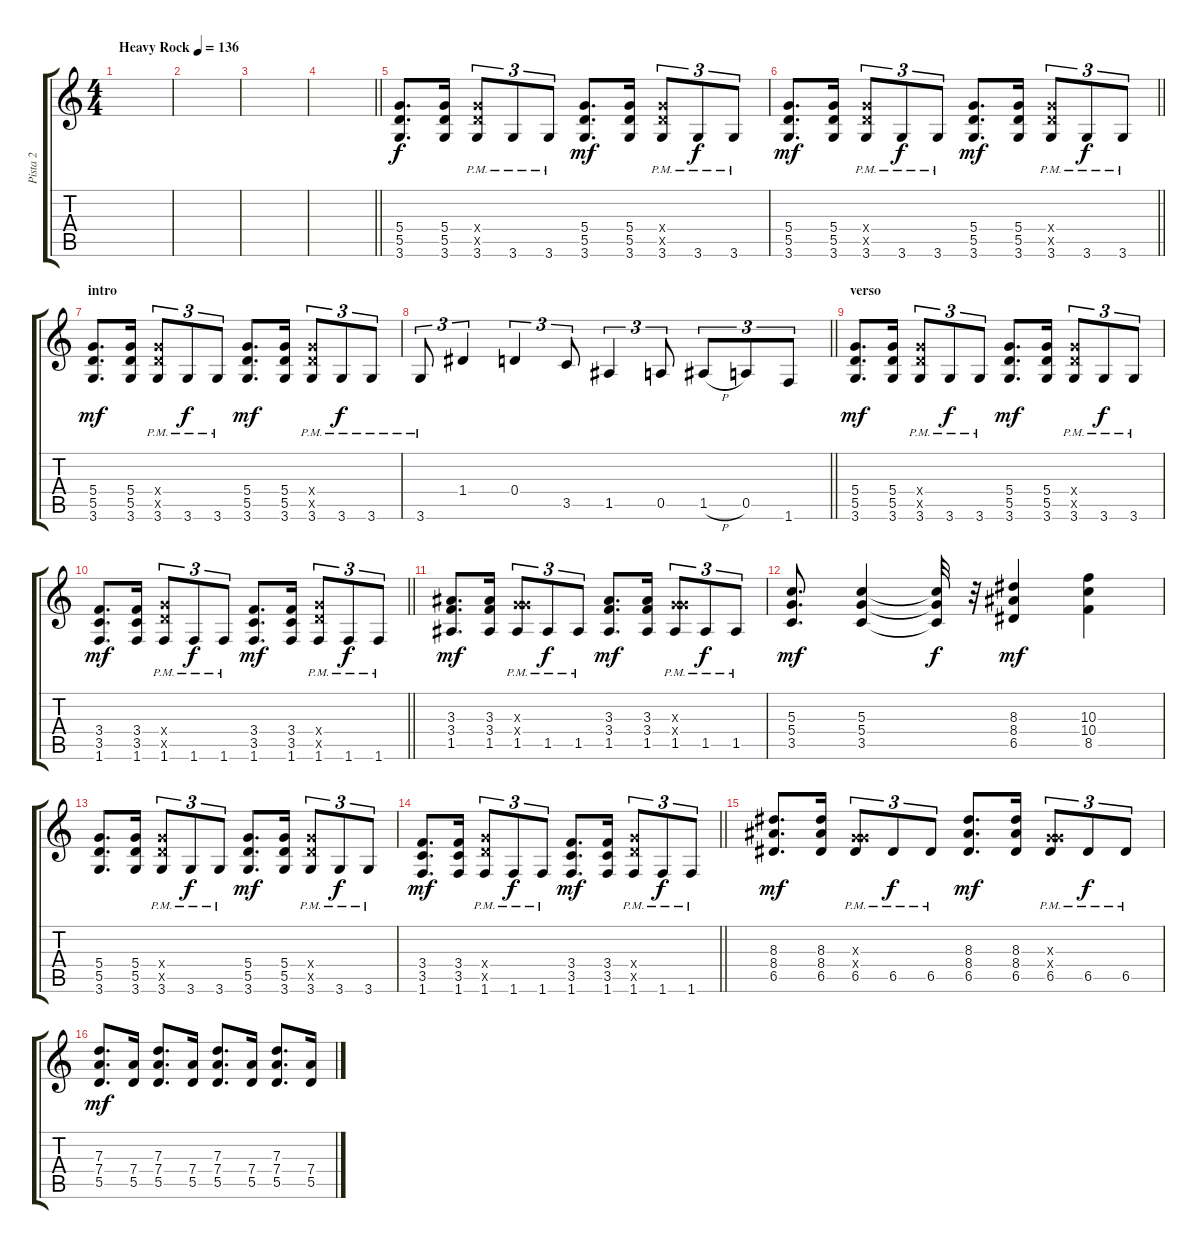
\track ("Pista 2" "Pista 2") {instrument overdrivenguitar}
\staff {score tabs}
\tuning (E4 B3 G3 D3 A2 E2) {hide}
\ts (4 4)
\tempo (136 "Heavy Rock")
\clef g2
\ks c
|
|
|
\barLineRight lightlight
|
(5.4 5.5 3.6).8{d} (5.4 5.5 3.6).16 (5.4{x} 5.5{x} 3.6{pm}).8{tu (3 2)} 3.6{pm}.8{tu (3 2) dy f} 3.6{pm}.8{tu (3 2)} (5.4 5.5 3.6).8{d dy mf} (5.4 5.5 3.6).16 (5.4{x} 5.5{x} 3.6{pm}).8{tu (3 2)} 3.6{pm}.8{tu (3 2) dy f} 3.6{pm}.8{tu (3 2)} |
\barLineRight lightlight
(5.4 5.5 3.6).8{d dy mf} (5.4 5.5 3.6).16 (5.4{x} 5.5{x} 3.6{pm}).8{tu (3 2)} 3.6{pm}.8{tu (3 2) dy f} 3.6{pm}.8{tu (3 2)} (5.4 5.5 3.6).8{d dy mf} (5.4 5.5 3.6).16 (5.4{x} 5.5{x} 3.6{pm}).8{tu (3 2)} 3.6{pm}.8{tu (3 2) dy f} 3.6{pm}.8{tu (3 2)} |
\section ("" "intro")
(5.4 5.5 3.6).8{d dy mf} (5.4 5.5 3.6).16 (5.4{x} 5.5{x} 3.6{pm}).8{tu (3 2)} 3.6{pm}.8{tu (3 2) dy f} 3.6{pm}.8{tu (3 2)} (5.4 5.5 3.6).8{d dy mf} (5.4 5.5 3.6).16 (5.4{x} 5.5{x} 3.6{pm}).8{tu (3 2)} 3.6{pm}.8{tu (3 2) dy f} 3.6{pm}.8{tu (3 2)} |
\barLineRight lightlight
3.6{pm}.8{tu (3 2)} 1.4.4{tu (3 2)} 0.4.4{tu (3 2)} 3.5.8{tu (3 2)} 1.5.4{tu (3 2)} 0.5.8{tu (3 2)} 1.5{h}.8{tu (3 2)} 0.5.8{tu (3 2)} 1.6.8{tu (3 2)} |
\section ("" "verso")
(5.4 5.5 3.6).8{d dy mf} (5.4 5.5 3.6).16 (5.4{x} 5.5{x} 3.6{pm}).8{tu (3 2)} 3.6{pm}.8{tu (3 2) dy f} 3.6{pm}.8{tu (3 2)} (5.4 5.5 3.6).8{d dy mf} (5.4 5.5 3.6).16 (5.4{x} 5.5{x} 3.6{pm}).8{tu (3 2)} 3.6{pm}.8{tu (3 2) dy f} 3.6{pm}.8{tu (3 2)} |
\barLineRight lightlight
(3.4 3.5 1.6).8{d dy mf} (3.4 3.5 1.6).16 (5.4{x} 5.5{x} 1.6{pm}).8{tu (3 2)} 1.6{pm}.8{tu (3 2) dy f} 1.6{pm}.8{tu (3 2)} (3.4 3.5 1.6).8{d dy mf} (3.4 3.5 1.6).16 (5.4{x} 5.5{x} 1.6{pm}).8{tu (3 2)} 1.6{pm}.8{tu (3 2) dy f} 1.6{pm}.8{tu (3 2)} |
(3.3 3.4 1.5).8{d dy mf} (3.3 3.4 1.5).16 (0.3{x} 5.4{x} 1.5{pm}).8{tu (3 2)} 1.5{pm}.8{tu (3 2) dy f} 1.5{pm}.8{tu (3 2)} (3.3 3.4 1.5).8{d dy mf} (3.3 3.4 1.5).16 (0.3{x} 5.4{x} 1.5{pm}).8{tu (3 2)} 1.5{pm}.8{tu (3 2) dy f} 1.5{pm}.8{tu (3 2)} |
(5.3 5.4 3.5).8{d dy mf} (5.3 5.4 3.5).4 (5.3{t} 5.4{t} 3.5{t}).32{dy f} r.32 (8.3 8.4 6.5).4{dy mf} (10.3 10.4 8.5).4 |
(5.4 5.5 3.6).8{d} (5.4 5.5 3.6).16 (5.4{x} 5.5{x} 3.6{pm}).8{tu (3 2)} 3.6{pm}.8{tu (3 2) dy f} 3.6{pm}.8{tu (3 2)} (5.4 5.5 3.6).8{d dy mf} (5.4 5.5 3.6).16 (5.4{x} 5.5{x} 3.6{pm}).8{tu (3 2)} 3.6{pm}.8{tu (3 2) dy f} 3.6{pm}.8{tu (3 2)} |
\barLineRight lightlight
(3.4 3.5 1.6).8{d dy mf} (3.4 3.5 1.6).16 (5.4{x} 5.5{x} 1.6{pm}).8{tu (3 2)} 1.6{pm}.8{tu (3 2) dy f} 1.6{pm}.8{tu (3 2)} (3.4 3.5 1.6).8{d dy mf} (3.4 3.5 1.6).16 (5.4{x} 5.5{x} 1.6{pm}).8{tu (3 2)} 1.6{pm}.8{tu (3 2) dy f} 1.6{pm}.8{tu (3 2)} |
(8.3 8.4 6.5).8{d dy mf} (8.3 8.4 6.5).16 (0.3{x} 5.4{x} 6.5{pm}).8{tu (3 2)} 6.5{pm}.8{tu (3 2) dy f} 6.5{pm}.8{tu (3 2)} (8.3 8.4 6.5).8{d dy mf} (8.3 8.4 6.5).16 (0.3{x} 5.4{x} 6.5{pm}).8{tu (3 2)} 6.5{pm}.8{tu (3 2) dy f} 6.5{pm}.8{tu (3 2)} |
(7.3 7.4 5.5).8{d dy mf} (7.4 5.5).16 (7.3 7.4 5.5).8{d} (7.4 5.5).16 (7.3 7.4 5.5).8{d} (7.4 5.5).16 (7.3 7.4 5.5).8{d} (7.4 5.5).16
